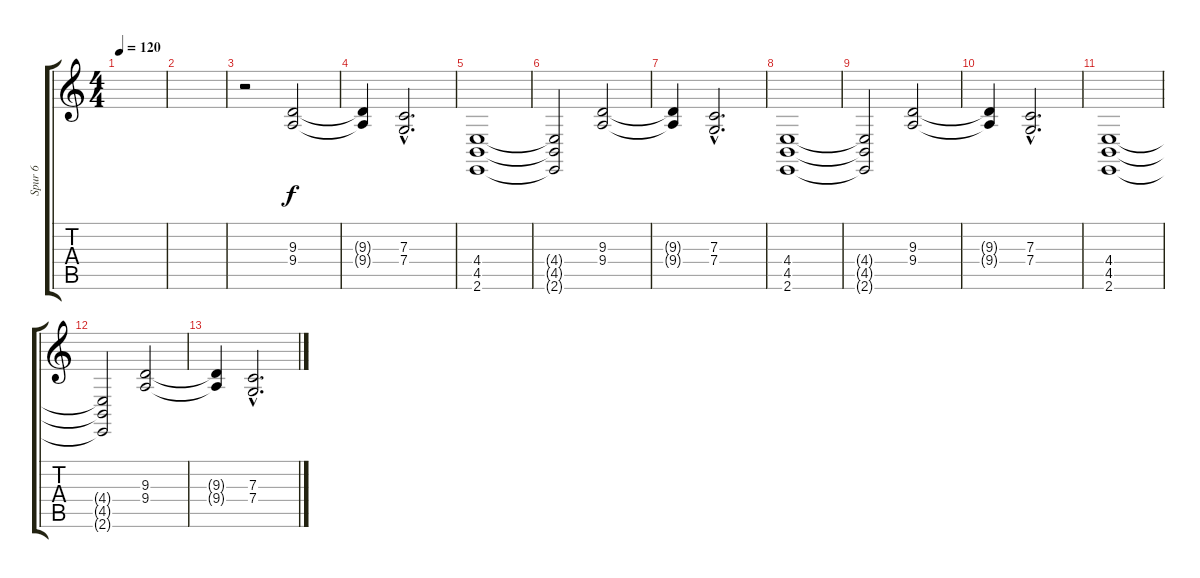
\track ("Spur 6" "Spur 6") {instrument choiraahs}
\staff {score tabs}
\tuning (D4 A3 F3 C3 G2 D2) {hide}
\ts (4 4)
\tempo 120
\clef g2
\ks c
|
|
r.2 (9.3 9.4).2 |
(9.3{t} 9.4{t}).4 (7.3{hac} 7.4{hac}).2{d} |
(4.4 4.5 2.6).1 |
(4.4{t} 4.5{t} 2.6{t}).2 (9.3 9.4).2 |
(9.3{t} 9.4{t}).4 (7.3{hac} 7.4{hac}).2{d} |
(4.4 4.5 2.6).1 |
(4.4{t} 4.5{t} 2.6{t}).2 (9.3 9.4).2 |
(9.3{t} 9.4{t}).4 (7.3{hac} 7.4{hac}).2{d} |
(4.4 4.5 2.6).1 |
(4.4{t} 4.5{t} 2.6{t}).2 (9.3 9.4).2 |
(9.3{t} 9.4{t}).4 (7.3{hac} 7.4{hac}).2{d}
